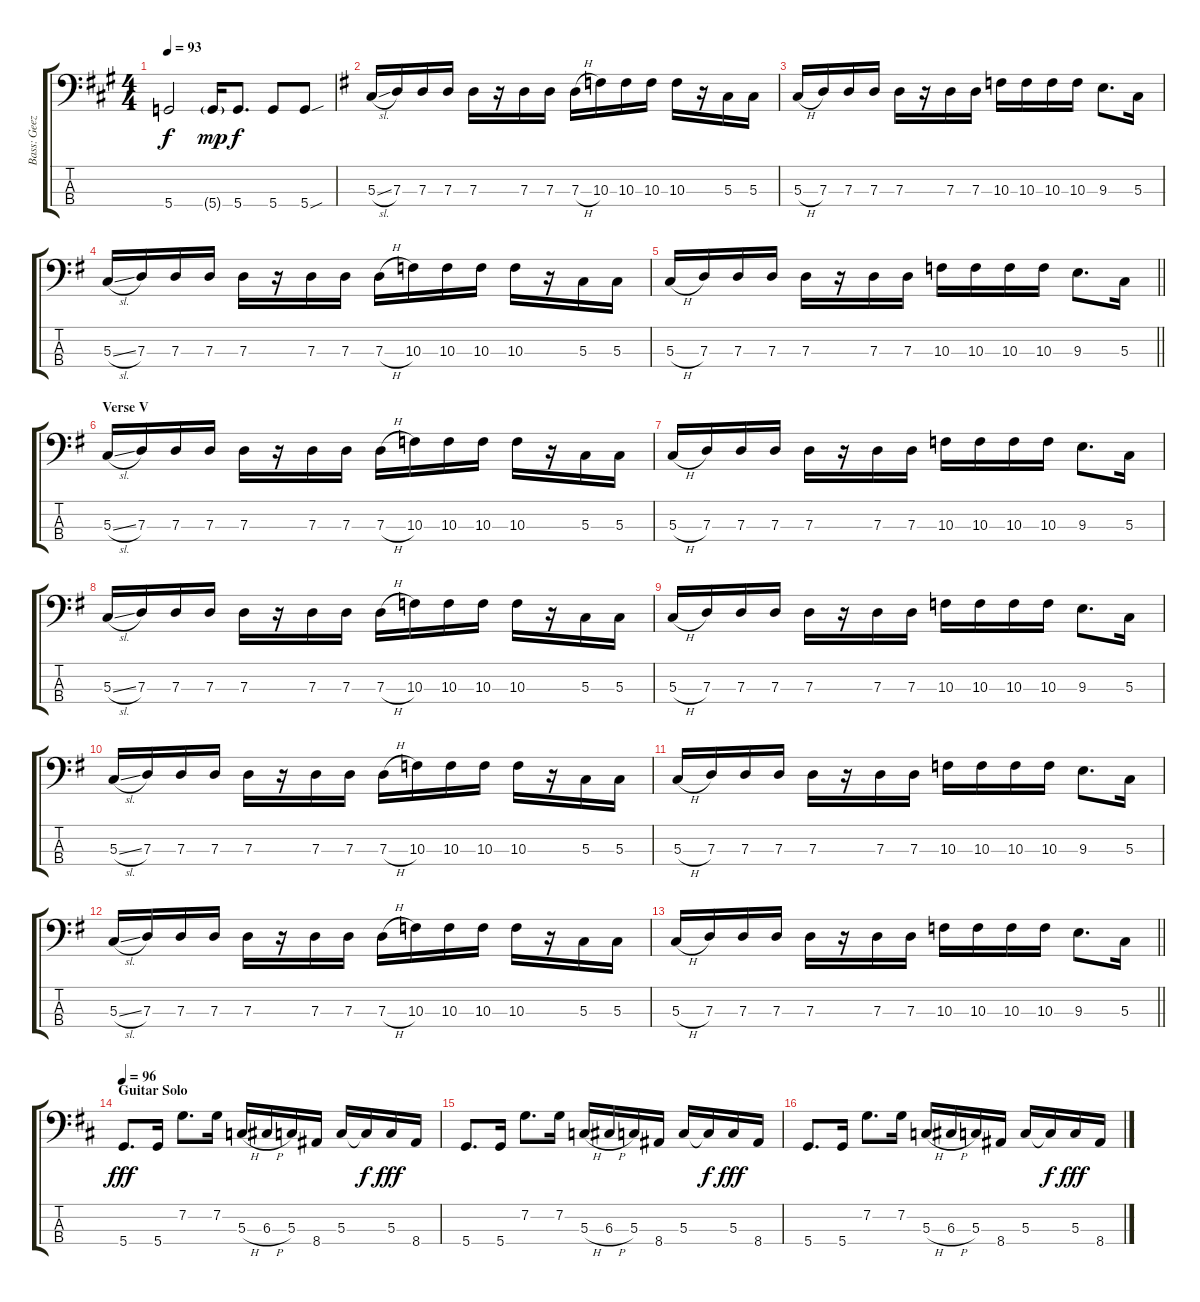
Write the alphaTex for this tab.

\track ("Bass: Geezer" "Bass: Geez") {instrument electricbassfinger}
\staff {score tabs}
\tuning (F2 C2 G1 D1) {hide}
\ts (4 4)
\tempo 93
\clef f4
\ks a
5.4.2{dy f} 5.4{g}.16{dy mp} 5.4.8{d dy f} 5.4.8 5.4{sou}.8 |
\ks g
5.3{sl}.16 7.3.16 7.3.16 7.3.16 7.3.16 r.16 7.3.16 7.3.16 7.3{h}.16 10.3.16 10.3.16 10.3.16 10.3.16 r.16 5.3.16 5.3.16 |
5.3{h}.16 7.3.16 7.3.16 7.3.16 7.3.16 r.16 7.3.16 7.3.16 10.3.16 10.3.16 10.3.16 10.3.16 9.3.8{d} 5.3.16 |
5.3{sl}.16 7.3.16 7.3.16 7.3.16 7.3.16 r.16 7.3.16 7.3.16 7.3{h}.16 10.3.16 10.3.16 10.3.16 10.3.16 r.16 5.3.16 5.3.16 |
\barLineRight lightlight
5.3{h}.16 7.3.16 7.3.16 7.3.16 7.3.16 r.16 7.3.16 7.3.16 10.3.16 10.3.16 10.3.16 10.3.16 9.3.8{d} 5.3.16 |
\section ("" "Verse V")
5.3{sl}.16 7.3.16 7.3.16 7.3.16 7.3.16 r.16 7.3.16 7.3.16 7.3{h}.16 10.3.16 10.3.16 10.3.16 10.3.16 r.16 5.3.16 5.3.16 |
5.3{h}.16 7.3.16 7.3.16 7.3.16 7.3.16 r.16 7.3.16 7.3.16 10.3.16 10.3.16 10.3.16 10.3.16 9.3.8{d} 5.3.16 |
5.3{sl}.16 7.3.16 7.3.16 7.3.16 7.3.16 r.16 7.3.16 7.3.16 7.3{h}.16 10.3.16 10.3.16 10.3.16 10.3.16 r.16 5.3.16 5.3.16 |
5.3{h}.16 7.3.16 7.3.16 7.3.16 7.3.16 r.16 7.3.16 7.3.16 10.3.16 10.3.16 10.3.16 10.3.16 9.3.8{d} 5.3.16 |
5.3{sl}.16 7.3.16 7.3.16 7.3.16 7.3.16 r.16 7.3.16 7.3.16 7.3{h}.16 10.3.16 10.3.16 10.3.16 10.3.16 r.16 5.3.16 5.3.16 |
5.3{h}.16 7.3.16 7.3.16 7.3.16 7.3.16 r.16 7.3.16 7.3.16 10.3.16 10.3.16 10.3.16 10.3.16 9.3.8{d} 5.3.16 |
5.3{sl}.16 7.3.16 7.3.16 7.3.16 7.3.16 r.16 7.3.16 7.3.16 7.3{h}.16 10.3.16 10.3.16 10.3.16 10.3.16 r.16 5.3.16 5.3.16 |
\barLineRight lightlight
5.3{h}.16 7.3.16 7.3.16 7.3.16 7.3.16 r.16 7.3.16 7.3.16 10.3.16 10.3.16 10.3.16 10.3.16 9.3.8{d} 5.3.16 |
\section ("" "Guitar Solo")
\tempo 96
\ks d
5.4.8{d dy fff} 5.4.16 7.2.8{d} 7.2.16 5.3{h}.16 6.3{h}.16 5.3.16 8.4.16 5.3.16 5.3{t}.16{dy f} 5.3.16{dy fff} 8.4.16 |
5.4.8{d} 5.4.16 7.2.8{d} 7.2.16 5.3{h}.16 6.3{h}.16 5.3.16 8.4.16 5.3.16 5.3{t}.16{dy f} 5.3.16{dy fff} 8.4.16 |
5.4.8{d} 5.4.16 7.2.8{d} 7.2.16 5.3{h}.16 6.3{h}.16 5.3.16 8.4.16 5.3.16 5.3{t}.16{dy f} 5.3.16{dy fff} 8.4.16
